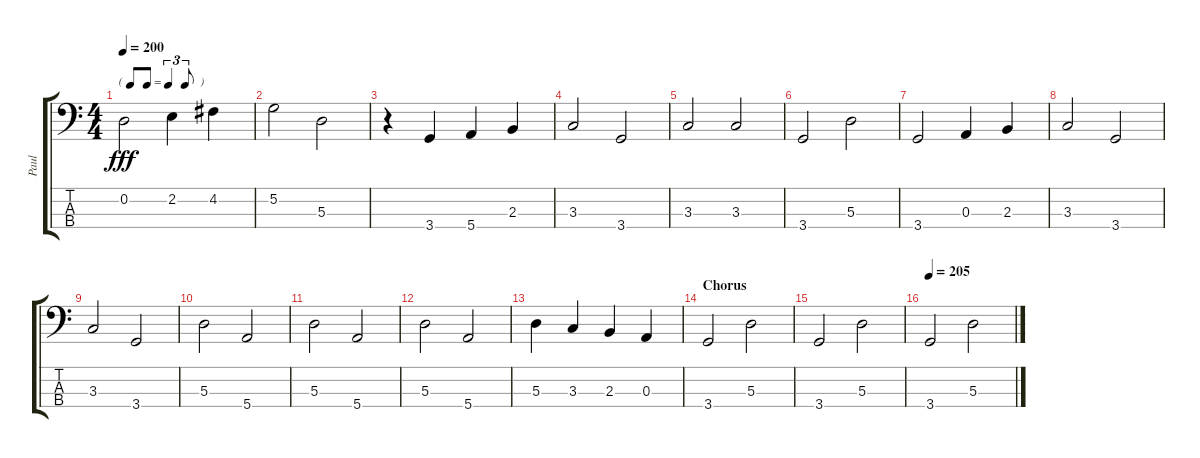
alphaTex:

\track ("Paul" "Paul") {instrument electricbasspick}
\staff {score tabs}
\tuning (G2 D2 A1 E1) {hide}
\ts (4 4)
\tf triplet8th
\tempo 200
\clef f4
\ks c
0.2.2{dy fff} 2.2.4 4.2.4 |
5.2.2 5.3.2 |
r.4 3.4.4 5.4.4 2.3.4 |
3.3.2 3.4.2 |
3.3.2 3.3.2 |
3.4.2 5.3.2 |
3.4.2 0.3.4 2.3.4 |
3.3.2 3.4.2 |
3.3.2 3.4.2 |
5.3.2 5.4.2 |
5.3.2 5.4.2 |
5.3.2 5.4.2 |
5.3.4 3.3.4 2.3.4 0.3.4 |
\section ("" "Chorus")
3.4.2 5.3.2 |
3.4.2 5.3.2 |
\tempo 205
3.4.2 5.3.2
